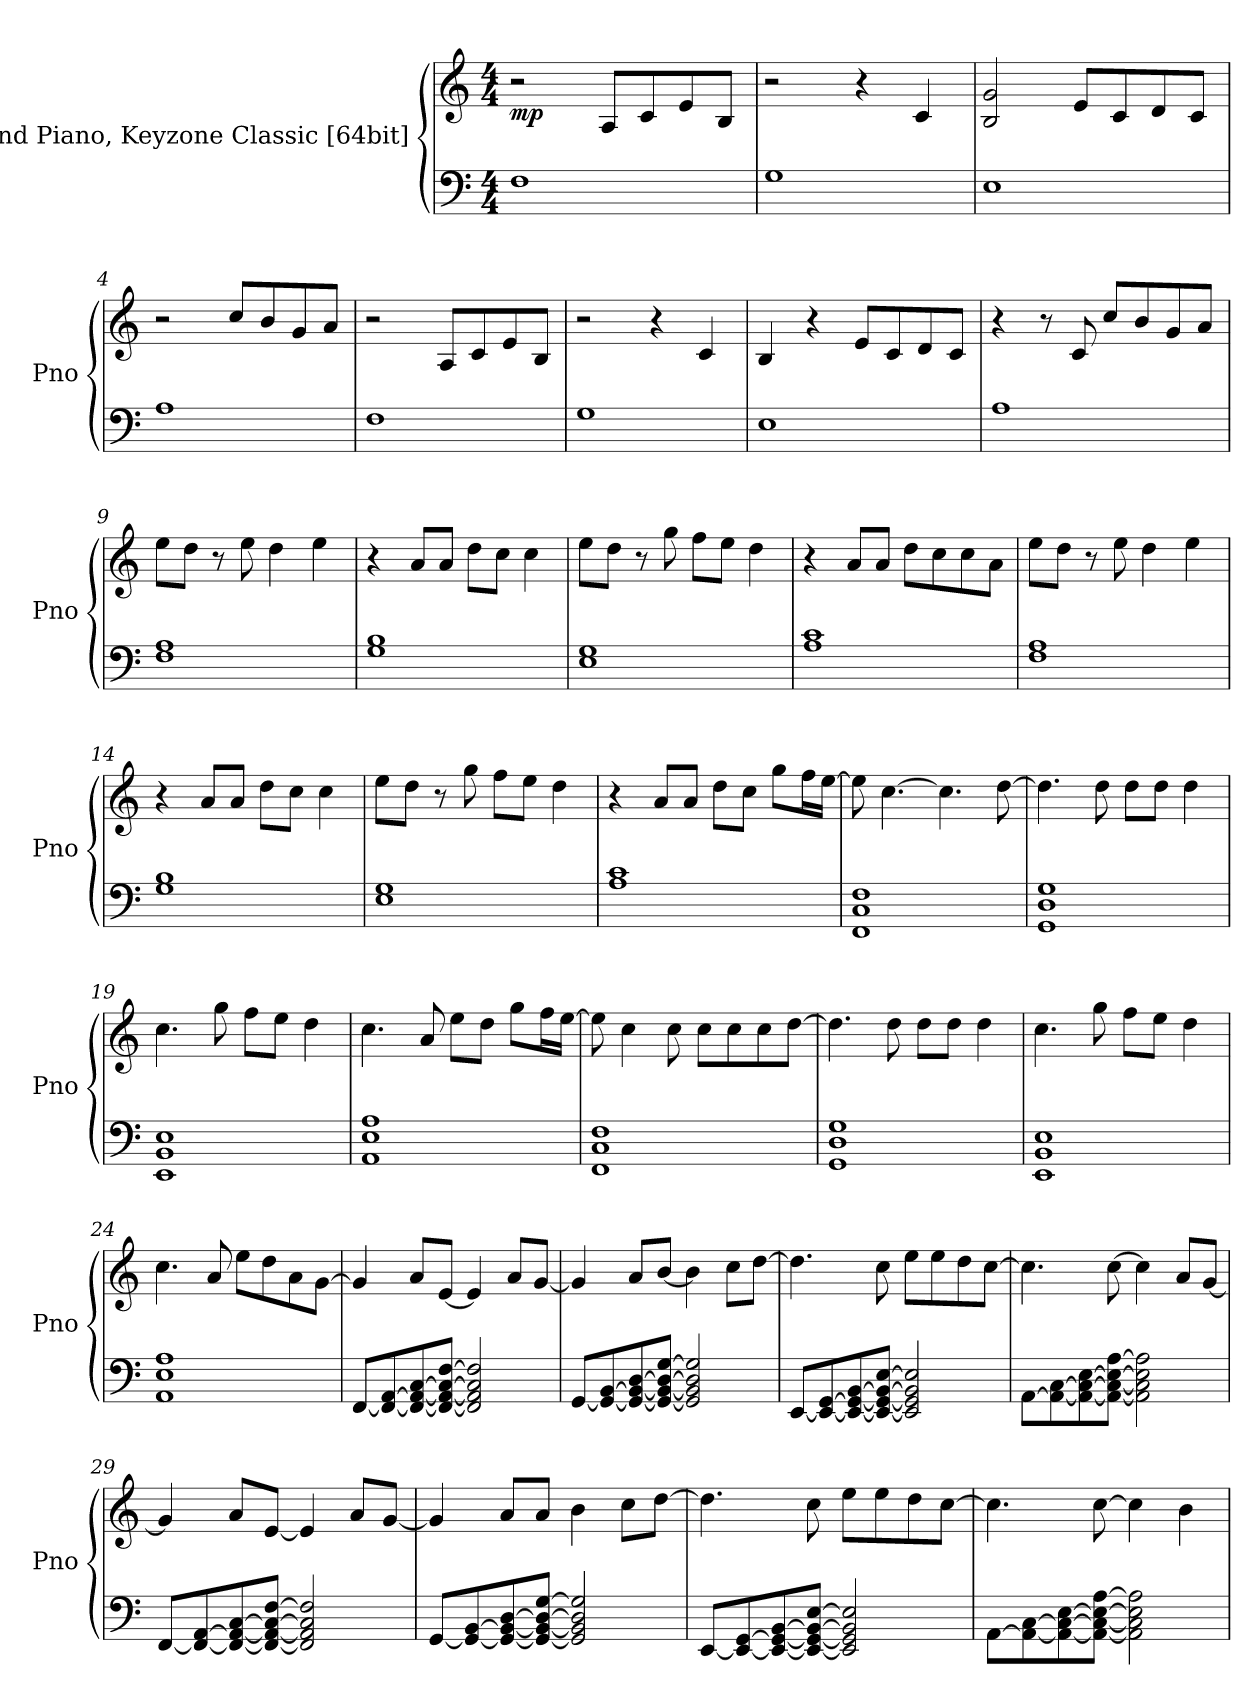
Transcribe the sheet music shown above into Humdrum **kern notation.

**kern	**kern	**dynam
*part2	*part1	*part1
*staff2	*staff1	*staff1
*I"Grand Piano, Keyzone Classic [64bit] #2	*I"Grand Piano, Keyzone Classic [64bit]	*
*I'Pno	*I'Pno	*
*clefF4	*clefG2	*
*k[]	*k[]	*
*M4/4	*M4/4	*
*MM92	*MM92	*
=1	=1	=1
!	!	!LO:DY:b
1F	2r	mp
.	8A/L	.
.	8c/	.
.	8e/	.
.	8B/J	.
=2	=2	=2
1G	2r	.
.	4r	.
.	4c/	.
=3	=3	=3
1E	2B/ 2g/	.
.	8e/L	.
.	8c/	.
.	8d/	.
.	8c/J	.
=4	=4	=4
1A	2r	.
.	8cc/L	.
.	8b/	.
.	8g/	.
.	8a/J	.
=5	=5	=5
1F	2r	.
.	8A/L	.
.	8c/	.
.	8e/	.
.	8B/J	.
=6	=6	=6
1G	2r	.
.	4r	.
.	4c/	.
=7	=7	=7
1E	4B/	.
.	4r	.
.	8e/L	.
.	8c/	.
.	8d/	.
.	8c/J	.
!!LO:LB:g=z
=8	=8	=8
1A	4r	.
.	8r	.
.	8c/	.
.	8cc/L	.
.	8b/	.
.	8g/	.
.	8a/J	.
=9	=9	=9
1F 1A	8ee\L	.
.	8dd\J	.
.	8r	.
.	8ee\	.
.	4dd\	.
.	4ee\	.
=10	=10	=10
1G 1B	4r	.
.	8a/L	.
.	8a/J	.
.	8dd\L	.
.	8cc\J	.
.	4cc\	.
=11	=11	=11
1E 1G	8ee\L	.
.	8dd\J	.
.	8r	.
.	8gg\	.
.	8ff\L	.
.	8ee\J	.
.	4dd\	.
=12	=12	=12
1A 1c	4r	.
.	8a/L	.
.	8a/J	.
.	8dd\L	.
.	8cc\	.
.	8cc\	.
.	8a\J	.
=13	=13	=13
1F 1A	8ee\L	.
.	8dd\J	.
.	8r	.
.	8ee\	.
.	4dd\	.
.	4ee\	.
!!LO:LB:g=z
=14	=14	=14
1G 1B	4r	.
.	8a/L	.
.	8a/J	.
.	8dd\L	.
.	8cc\J	.
.	4cc\	.
=15	=15	=15
1E 1G	8ee\L	.
.	8dd\J	.
.	8r	.
.	8gg\	.
.	8ff\L	.
.	8ee\J	.
.	4dd\	.
=16	=16	=16
1A 1c	4r	.
.	8a/L	.
.	8a/J	.
.	8dd\L	.
.	8cc\J	.
.	8gg\L	.
.	16ff\L	.
.	[16ee\JJ	.
=17	=17	=17
1FF 1C 1F	8ee\]	.
.	[4.cc\	.
.	4.cc\]	.
.	[8dd\	.
=18	=18	=18
1GG 1D 1G	4.dd\]	.
.	8dd\	.
.	8dd\L	.
.	8dd\J	.
.	4dd\	.
=19	=19	=19
1EE 1BB 1E	4.cc\	.
.	8gg\	.
.	8ff\L	.
.	8ee\J	.
.	4dd\	.
!!LO:LB:g=z
=20	=20	=20
1AA 1E 1A	4.cc\	.
.	8a/	.
.	8ee\L	.
.	8dd\J	.
.	8gg\L	.
.	16ff\L	.
.	[16ee\JJ	.
=21	=21	=21
1FF 1C 1F	8ee\]	.
.	4cc\	.
.	8cc\	.
.	8cc\L	.
.	8cc\	.
.	8cc\	.
.	[8dd\J	.
=22	=22	=22
1GG 1D 1G	4.dd\]	.
.	8dd\	.
.	8dd\L	.
.	8dd\J	.
.	4dd\	.
=23	=23	=23
1EE 1BB 1E	4.cc\	.
.	8gg\	.
.	8ff\L	.
.	8ee\J	.
.	4dd\	.
=24	=24	=24
1AA 1E 1A	4.cc\	.
.	8a/	.
.	8ee\L	.
.	8dd\	.
.	8a\	.
.	[8g\J	.
=25	=25	=25
[8FF/L	4g/]	.
8FF/_ [8AA/	.	.
8FF/_ 8AA/_ [8C/	8a/L	.
8FF/_ 8AA/_ 8C/_ [8F/J	[8e/J	.
2FF/] 2AA/] 2C/] 2F/]	4e/]	.
.	8a/L	.
.	[8g/J	.
!!LO:LB:g=z
=26	=26	=26
[8GG/L	4g/]	.
8GG/_ [8BB/	.	.
8GG/_ 8BB/_ [8D/	8a/L	.
8GG/_ 8BB/_ 8D/_ [8G/J	[8b/J	.
2GG/] 2BB/] 2D/] 2G/]	4b\]	.
.	8cc\L	.
.	[8dd\J	.
=27	=27	=27
[8EE/L	4.dd\]	.
8EE/_ [8GG/	.	.
8EE/_ 8GG/_ [8BB/	.	.
8EE/_ 8GG/_ 8BB/_ [8E/J	8cc\	.
2EE/] 2GG/] 2BB/] 2E/]	8ee\L	.
.	8ee\	.
.	8dd\	.
.	[8cc\J	.
=28	=28	=28
[8AA\L	4.cc\]	.
8AA\_ [8C\	.	.
8AA\_ 8C\_ [8E\	.	.
8AA\_ 8C\_ 8E\_ [8A\J	[8cc\	.
2AA\] 2C\] 2E\] 2A\]	4cc\]	.
.	8a/L	.
.	[8g/J	.
=29	=29	=29
[8FF/L	4g/]	.
8FF/_ [8AA/	.	.
8FF/_ 8AA/_ [8C/	8a/L	.
8FF/_ 8AA/_ 8C/_ [8F/J	[8e/J	.
2FF/] 2AA/] 2C/] 2F/]	4e/]	.
.	8a/L	.
.	[8g/J	.
!!LO:PB:g=z
=30	=30	=30
[8GG/L	4g/]	.
8GG/_ [8BB/	.	.
8GG/_ 8BB/_ [8D/	8a/L	.
8GG/_ 8BB/_ 8D/_ [8G/J	8a/J	.
2GG/] 2BB/] 2D/] 2G/]	4b\	.
.	8cc\L	.
.	[8dd\J	.
=31	=31	=31
[8EE/L	4.dd\]	.
8EE/_ [8GG/	.	.
8EE/_ 8GG/_ [8BB/	.	.
8EE/_ 8GG/_ 8BB/_ [8E/J	8cc\	.
2EE/] 2GG/] 2BB/] 2E/]	8ee\L	.
.	8ee\	.
.	8dd\	.
.	[8cc\J	.
=32	=32	=32
[8AA\L	4.cc\]	.
8AA\_ [8C\	.	.
8AA\_ 8C\_ [8E\	.	.
8AA\_ 8C\_ 8E\_ [8A\J	[8cc\	.
2AA\] 2C\] 2E\] 2A\]	4cc\]	.
.	4b\	.
=	=	=
*-	*-	*-
